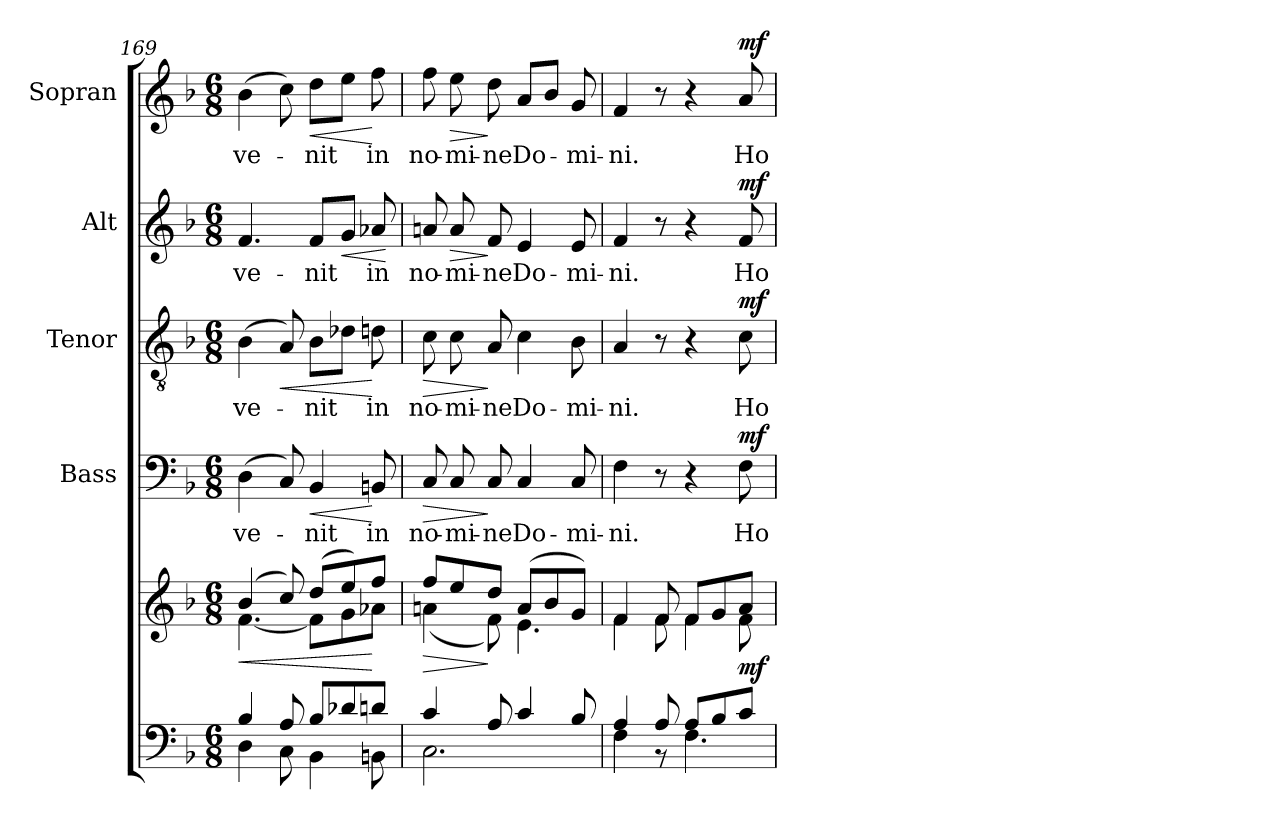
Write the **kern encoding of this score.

**kern	**kern	**dynam	**kern	**text	**dynam	**kern	**text	**dynam	**kern	**text	**dynam	**kern	**text	**dynam
*part5	*part5	*part5	*part4	*part4	*part4	*part3	*part3	*part3	*part2	*part2	*part2	*part1	*part1	*part1
*staff6	*staff5	*staff5/6	*staff4	*staff4	*staff4	*staff3	*staff3	*staff3	*staff2	*staff2	*staff2	*staff1	*staff1	*staff1
*	*	*	*I"Bass	*	*	*I"Tenor	*	*	*I"Alt	*	*	*I"Sopran	*	*
*	*	*	*I'B.	*	*	*I'T.	*	*	*I'A.	*	*	*I'S.	*	*
*clefF4	*clefG2	*	*clefF4	*	*	*clefGv2	*	*	*clefG2	*	*	*clefG2	*	*
*k[b-]	*k[b-]	*	*k[b-]	*	*	*k[b-]	*	*	*k[b-]	*	*	*k[b-]	*	*
*F:	*F:	*	*F:	*	*	*F:	*	*	*F:	*	*	*F:	*	*
*M6/8	*M6/8	*	*M6/8	*	*	*M6/8	*	*	*M6/8	*	*	*M6/8	*	*
=169	=169	=169	=169	=169	=169	=169	=169	=169	=169	=169	=169	=169	=169	=169
*^	*	*	*	*	*	*	*	*	*	*	*	*	*	*
!	!	!	!LO:HP:b	!	!LO:LY:b	!	!	!LO:LY:b	!	!	!LO:LY:b	!	!	!LO:LY:b	!
*	*	*^	*	*	*	*	*	*	*	*	*	*	*	*	*
4B-/	4D\	(4b-/	[<4.f\	<	(>4D\	ve-	.	(>4B-\	ve-	.	4.f/	ve-	.	(>4b-\	ve-	.
!	!	!	!	!	!	!	!	!	!	!LO:HP:b	!	!	!	!	!	!
8A/	8C\	8cc/)	.	.	8C/)	.	.	8A/)	.	<	.	.	.	8cc\)	.	.
!	!	!	!	!	!	!LO:LY:b	!LO:HP:b	!	!LO:LY:b	!	!	!LO:LY:b	!	!	!LO:LY:b	!LO:HP:b
8B-/L	4BB-\	(>8dd/L	8f\L]	.	4BB-/	-nit	<	8B-\L	-nit	.	8f/L	-nit	.	8dd\L	-nit	<
!	!	!	!	!	!	!	!	!	!	!	!	!	!LO:HP:b	!	!	!
8d-X/	.	8ee/)	8g\	.	.	.	.	8d-X\J	.	.	8g/J	.	<	8ee\J	.	.
!	!	!	!	!	!	!LO:LY:b	!	!	!LO:LY:b	!	!	!LO:LY:b	!	!	!LO:LY:b	!
8dn/J	8BBn\	8ff/J	8a-X\J	[	8BBn/	in	[	8dn\	in	[	8a-X/	in	.	8ff\	in	[
*v	*v	*	*	*	*	*	*	*	*	*	*	*	*	*	*	*
*	*v	*v	*	*	*	*	*	*	*	*	*	*	*	*	*
.	.	.	.	.	.	.	.	.	.	.	[	.	.	.
=170	=170	=170	=170	=170	=170	=170	=170	=170	=170	=170	=170	=170	=170	=170
*^	*	*	*	*	*	*	*	*	*	*	*	*	*	*
!	!	!	!LO:HP:b	!	!LO:LY:b	!LO:HP:b	!	!LO:LY:b	!LO:HP:b	!	!LO:LY:b	!	!	!LO:LY:b	!
*	*	*^	*	*	*	*	*	*	*	*	*	*	*	*	*
4c/	2.C\	8ff/L	(<4an\	>	8C/	no-	>	8c\	no-	>	8an/	no-	.	8ff\	no-	.
!	!	!	!	!	!	!LO:LY:b	!	!	!LO:LY:b	!	!	!LO:LY:b	!LO:HP:b	!	!LO:LY:b	!LO:HP:b
.	.	8ee/	.	.	8C/	-mi-	.	8c\	-mi-	.	8a/	-mi-	>	8ee\	-mi-	>
!	!	!	!	!	!	!LO:LY:b	!	!	!LO:LY:b	!	!	!LO:LY:b	!	!	!LO:LY:b	!
8A/	.	8dd/J	8f\)	]	8C/	-ne	]	8A/	-ne	]	8f/	-ne	]	8dd\	-ne	]
!	!	!	!	!	!	!LO:LY:b	!	!	!LO:LY:b	!	!	!LO:LY:b	!	!	!LO:LY:b	!
4c/	.	(>8a/L	4.e\	.	4C/	Do-	.	4c\	Do-	.	4e/	Do-	.	8a/L	Do-	.
.	.	8b-/	.	.	.	.	.	.	.	.	.	.	.	8b-/J	.	.
!	!	!	!	!	!	!LO:LY:b	!	!	!LO:LY:b	!	!	!LO:LY:b	!	!	!LO:LY:b	!
8B-/	.	8g/J)	.	.	8C/	-mi-	.	8B-\	-mi-	.	8e/	-mi-	.	8g/	-mi-	.
!!LO:PB:g=z
=171	=171	=171	=171	=171	=171	=171	=171	=171	=171	=171	=171	=171	=171	=171	=171	=171
!	!	!	!	!	!	!LO:LY:b	!	!	!LO:LY:b	!	!	!LO:LY:b	!	!	!LO:LY:b	!
4A/	4F\	4f/	4f\	.	4F\	-ni.	.	4A/	-ni.	.	4f/	-ni.	.	4f/	-ni.	.
8A/	8r	8f/	8f\	.	8r	.	.	8r	.	.	8r	.	.	8r	.	.
8A/L	4.F\	8f/L	4f\	.	4r	.	.	4r	.	.	4r	.	.	4r	.	.
8B-/	.	8g/	.	.	.	.	.	.	.	.	.	.	.	.	.	.
!	!	!	!	!LO:DY:b	!	!LO:LY:b	!LO:DY:a	!	!LO:LY:b	!LO:DY:a	!	!LO:LY:b	!LO:DY:a	!	!LO:LY:b	!LO:DY:a
8c/J	.	8a/J	8f\	mf	8F\	Ho-	mf	8c\	Ho-	mf	8f/	Ho-	mf	8a/	Ho-	mf
*v	*v	*	*	*	*	*	*	*	*	*	*	*	*	*	*	*
*	*v	*v	*	*	*	*	*	*	*	*	*	*	*	*	*
=	=	=	=	=	=	=	=	=	=	=	=	=	=	=
*-	*-	*-	*-	*-	*-	*-	*-	*-	*-	*-	*-	*-	*-	*-
